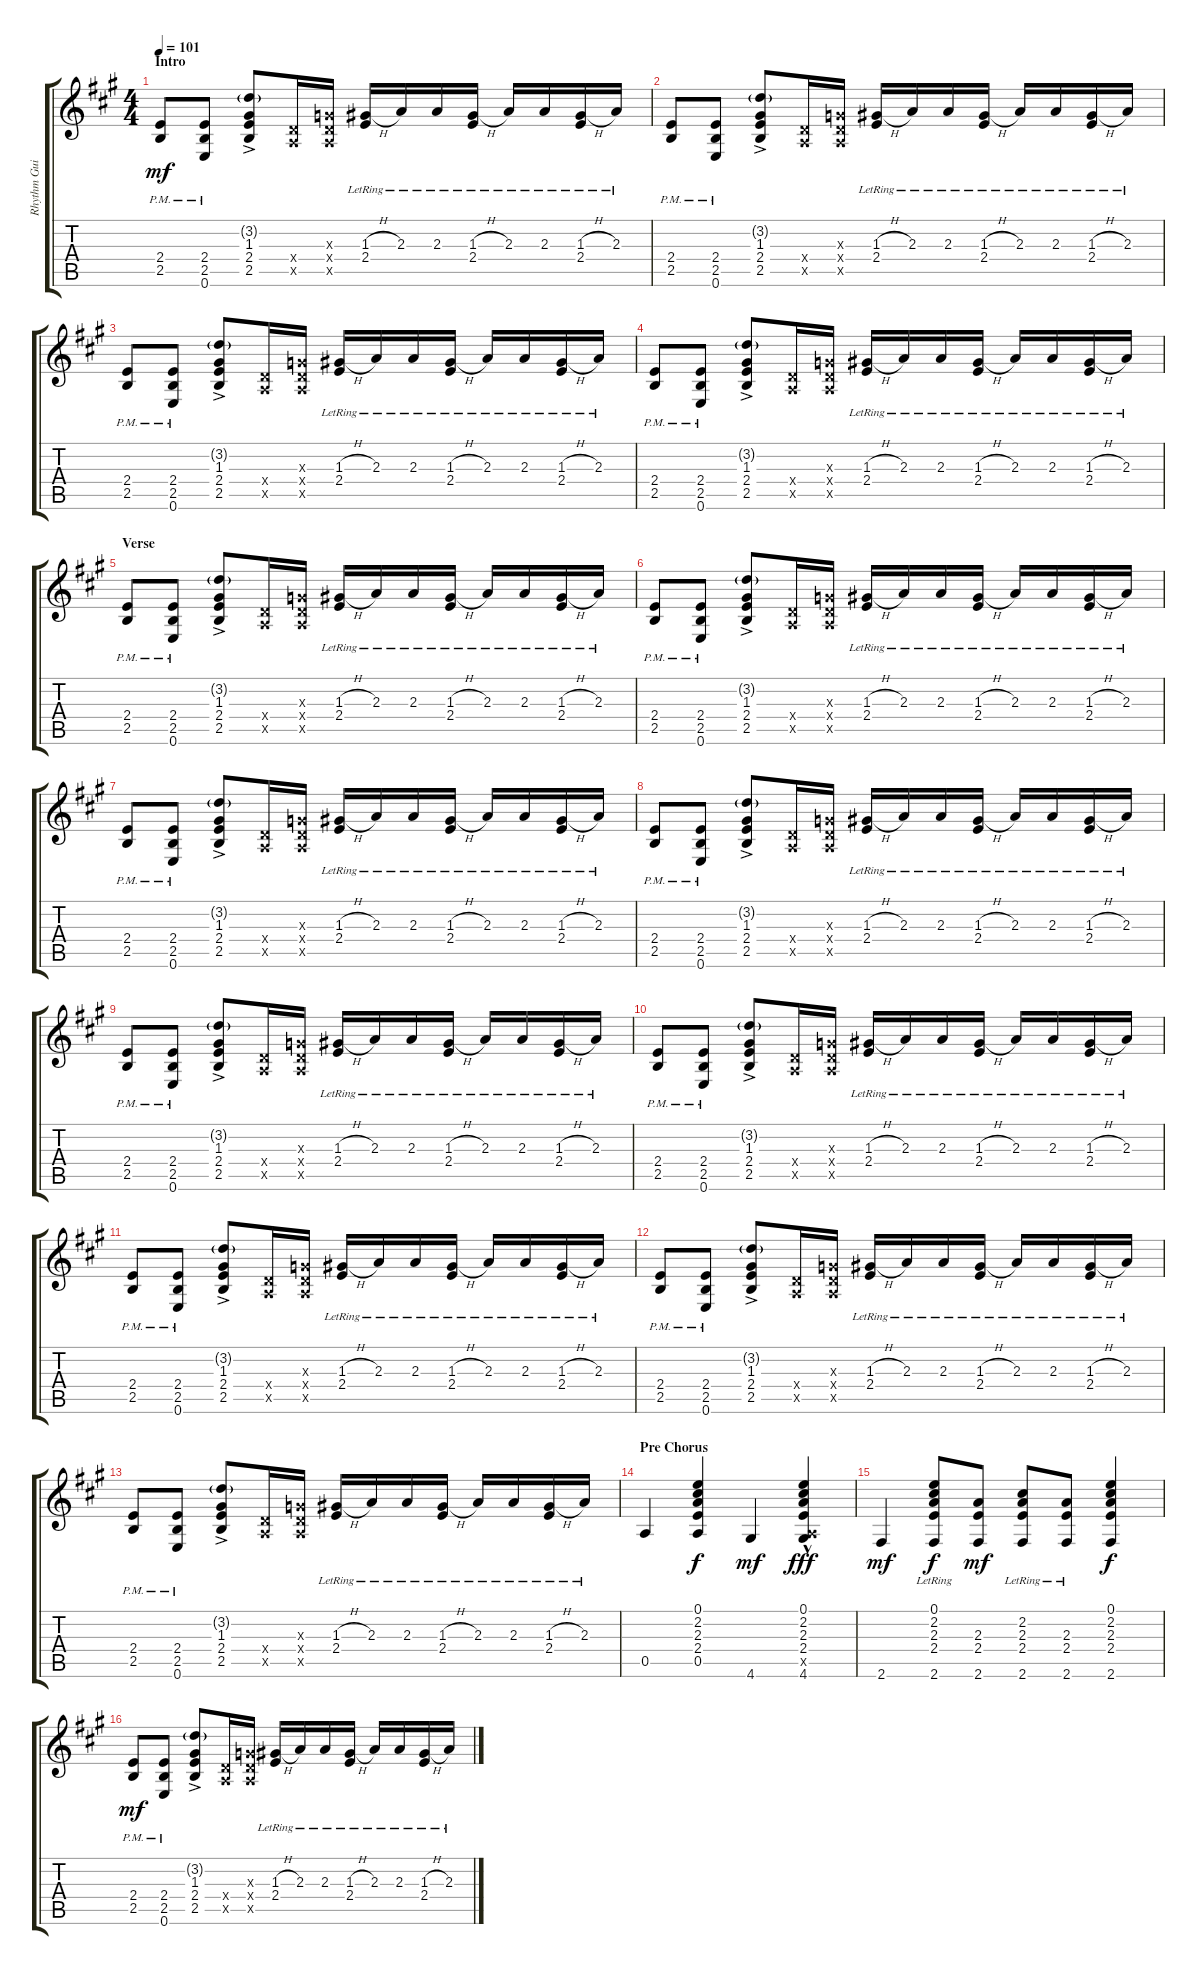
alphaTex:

\track ("Rhythm Guitar" "Rhythm Gui") {instrument overdrivenguitar}
\staff {score tabs}
\tuning (E4 B3 G3 D3 A2 E2) {hide}
\ts (4 4)
\section ("" "Intro")
\tempo 101
\clef g2
\ks a
(2.4{pm} 2.5{pm}).8{dy mf balance 8 instrument overdrivenguitar} (2.4{pm} 2.5{pm} 0.6{pm}).8 (3.2{g ac} 1.3{ac} 2.4{ac} 2.5{ac}).8 (0.4{x} 0.5{x}).16 (0.3{x} 0.4{x} 0.5{x}).16 (1.3{h} 2.4{lr}).16 2.3{lr}.16 2.3{lr}.16 (1.3{h} 2.4{lr}).16 2.3{lr}.16 2.3{lr}.16 (1.3{h} 2.4{lr}).16 2.3{lr}.16 |
(2.4{pm} 2.5{pm}).8 (2.4{pm} 2.5{pm} 0.6{pm}).8 (3.2{g ac} 1.3{ac} 2.4{ac} 2.5{ac}).8 (0.4{x} 0.5{x}).16 (0.3{x} 0.4{x} 0.5{x}).16 (1.3{h} 2.4{lr}).16 2.3{lr}.16 2.3{lr}.16 (1.3{h} 2.4{lr}).16 2.3{lr}.16 2.3{lr}.16 (1.3{h} 2.4{lr}).16 2.3{lr}.16 |
(2.4{pm} 2.5{pm}).8 (2.4{pm} 2.5{pm} 0.6{pm}).8 (3.2{g ac} 1.3{ac} 2.4{ac} 2.5{ac}).8 (0.4{x} 0.5{x}).16 (0.3{x} 0.4{x} 0.5{x}).16 (1.3{h} 2.4{lr}).16 2.3{lr}.16 2.3{lr}.16 (1.3{h} 2.4{lr}).16 2.3{lr}.16 2.3{lr}.16 (1.3{h} 2.4{lr}).16 2.3{lr}.16 |
(2.4{pm} 2.5{pm}).8 (2.4{pm} 2.5{pm} 0.6{pm}).8 (3.2{g ac} 1.3{ac} 2.4{ac} 2.5{ac}).8 (0.4{x} 0.5{x}).16 (0.3{x} 0.4{x} 0.5{x}).16 (1.3{h} 2.4{lr}).16 2.3{lr}.16 2.3{lr}.16 (1.3{h} 2.4{lr}).16 2.3{lr}.16 2.3{lr}.16 (1.3{h} 2.4{lr}).16 2.3{lr}.16 |
\section ("" "Verse")
(2.4{pm} 2.5{pm}).8{balance 0} (2.4{pm} 2.5{pm} 0.6{pm}).8 (3.2{g ac} 1.3{ac} 2.4{ac} 2.5{ac}).8 (0.4{x} 0.5{x}).16 (0.3{x} 0.4{x} 0.5{x}).16 (1.3{h} 2.4{lr}).16 2.3{lr}.16 2.3{lr}.16 (1.3{h} 2.4{lr}).16 2.3{lr}.16 2.3{lr}.16 (1.3{h} 2.4{lr}).16 2.3{lr}.16 |
(2.4{pm} 2.5{pm}).8 (2.4{pm} 2.5{pm} 0.6{pm}).8 (3.2{g ac} 1.3{ac} 2.4{ac} 2.5{ac}).8 (0.4{x} 0.5{x}).16 (0.3{x} 0.4{x} 0.5{x}).16 (1.3{h} 2.4{lr}).16 2.3{lr}.16 2.3{lr}.16 (1.3{h} 2.4{lr}).16 2.3{lr}.16 2.3{lr}.16 (1.3{h} 2.4{lr}).16 2.3{lr}.16 |
(2.4{pm} 2.5{pm}).8 (2.4{pm} 2.5{pm} 0.6{pm}).8 (3.2{g ac} 1.3{ac} 2.4{ac} 2.5{ac}).8 (0.4{x} 0.5{x}).16 (0.3{x} 0.4{x} 0.5{x}).16 (1.3{h} 2.4{lr}).16 2.3{lr}.16 2.3{lr}.16 (1.3{h} 2.4{lr}).16 2.3{lr}.16 2.3{lr}.16 (1.3{h} 2.4{lr}).16 2.3{lr}.16 |
(2.4{pm} 2.5{pm}).8 (2.4{pm} 2.5{pm} 0.6{pm}).8 (3.2{g ac} 1.3{ac} 2.4{ac} 2.5{ac}).8 (0.4{x} 0.5{x}).16 (0.3{x} 0.4{x} 0.5{x}).16 (1.3{h} 2.4{lr}).16 2.3{lr}.16 2.3{lr}.16 (1.3{h} 2.4{lr}).16 2.3{lr}.16 2.3{lr}.16 (1.3{h} 2.4{lr}).16 2.3{lr}.16 |
(2.4{pm} 2.5{pm}).8 (2.4{pm} 2.5{pm} 0.6{pm}).8 (3.2{g ac} 1.3{ac} 2.4{ac} 2.5{ac}).8 (0.4{x} 0.5{x}).16 (0.3{x} 0.4{x} 0.5{x}).16 (1.3{h} 2.4{lr}).16 2.3{lr}.16 2.3{lr}.16 (1.3{h} 2.4{lr}).16 2.3{lr}.16 2.3{lr}.16 (1.3{h} 2.4{lr}).16 2.3{lr}.16 |
(2.4{pm} 2.5{pm}).8 (2.4{pm} 2.5{pm} 0.6{pm}).8 (3.2{g ac} 1.3{ac} 2.4{ac} 2.5{ac}).8 (0.4{x} 0.5{x}).16 (0.3{x} 0.4{x} 0.5{x}).16 (1.3{h} 2.4{lr}).16 2.3{lr}.16 2.3{lr}.16 (1.3{h} 2.4{lr}).16 2.3{lr}.16 2.3{lr}.16 (1.3{h} 2.4{lr}).16 2.3{lr}.16 |
(2.4{pm} 2.5{pm}).8 (2.4{pm} 2.5{pm} 0.6{pm}).8 (3.2{g ac} 1.3{ac} 2.4{ac} 2.5{ac}).8 (0.4{x} 0.5{x}).16 (0.3{x} 0.4{x} 0.5{x}).16 (1.3{h} 2.4{lr}).16 2.3{lr}.16 2.3{lr}.16 (1.3{h} 2.4{lr}).16 2.3{lr}.16 2.3{lr}.16 (1.3{h} 2.4{lr}).16 2.3{lr}.16 |
(2.4{pm} 2.5{pm}).8 (2.4{pm} 2.5{pm} 0.6{pm}).8 (3.2{g ac} 1.3{ac} 2.4{ac} 2.5{ac}).8 (0.4{x} 0.5{x}).16 (0.3{x} 0.4{x} 0.5{x}).16 (1.3{h} 2.4{lr}).16 2.3{lr}.16 2.3{lr}.16 (1.3{h} 2.4{lr}).16 2.3{lr}.16 2.3{lr}.16 (1.3{h} 2.4{lr}).16 2.3{lr}.16 |
(2.4{pm} 2.5{pm}).8 (2.4{pm} 2.5{pm} 0.6{pm}).8 (3.2{g ac} 1.3{ac} 2.4{ac} 2.5{ac}).8 (0.4{x} 0.5{x}).16 (0.3{x} 0.4{x} 0.5{x}).16 (1.3{h} 2.4{lr}).16 2.3{lr}.16 2.3{lr}.16 (1.3{h} 2.4{lr}).16 2.3{lr}.16 2.3{lr}.16 (1.3{h} 2.4{lr}).16 2.3{lr}.16 |
\section ("" "Pre Chorus")
0.5.4 (0.1 2.2 2.3 2.4 0.5).4{dy f} 4.6.4{dy mf} (0.1{hac} 2.2{hac} 2.3{hac} 2.4{hac} 0.5{hac x} 4.6{hac}).4{dy fff} |
2.6.4{dy mf} (0.1{lr} 2.2{lr} 2.3{lr} 2.4{lr} 2.6{lr}).8{dy f} (2.3 2.4 2.6).8{dy mf} (2.2{lr} 2.3{lr} 2.4{lr} 2.6{lr}).8 (2.3{lr} 2.4{lr} 2.6{lr}).8 (0.1 2.2 2.3 2.4 2.6).4{dy f} |
(2.4{pm} 2.5{pm}).8{dy mf} (2.4{pm} 2.5{pm} 0.6{pm}).8 (3.2{g ac} 1.3{ac} 2.4{ac} 2.5{ac}).8 (0.4{x} 0.5{x}).16 (0.3{x} 0.4{x} 0.5{x}).16 (1.3{h} 2.4{lr}).16 2.3{lr}.16 2.3{lr}.16 (1.3{h} 2.4{lr}).16 2.3{lr}.16 2.3{lr}.16 (1.3{h} 2.4{lr}).16 2.3{lr}.16
